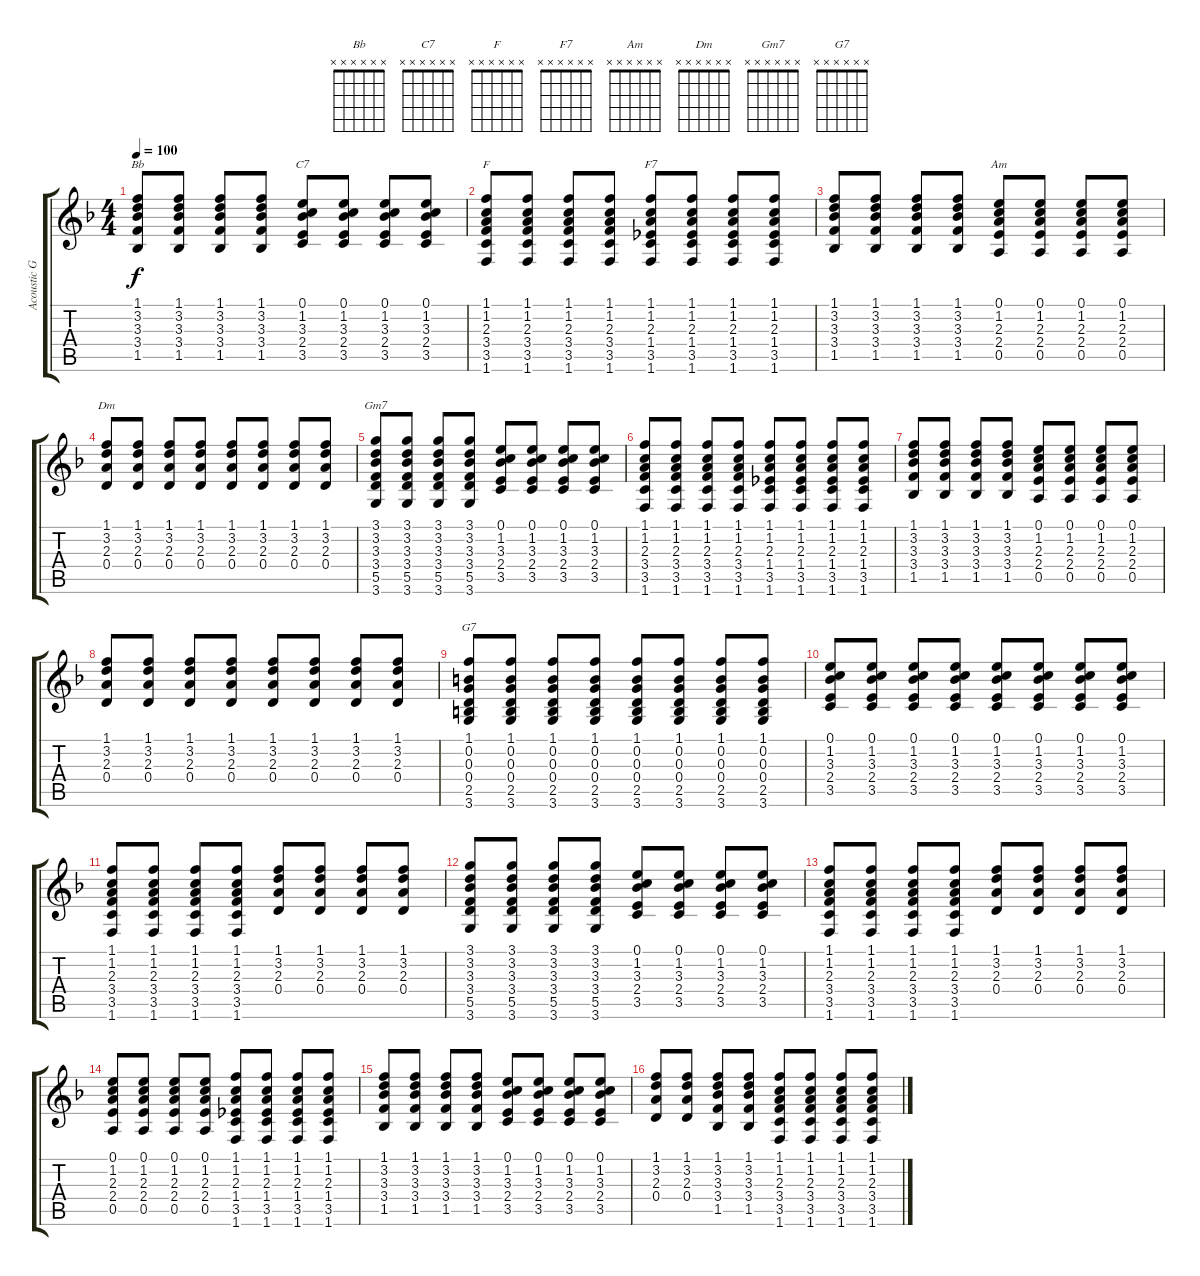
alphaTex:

\track ("Acoustic Guitar" "Acoustic G") {instrument acousticguitarsteel}
\staff {score tabs}
\tuning (E4 B3 G3 D3 A2 E2) {hide}
\chord ("Bb" x x x x x x)
\chord ("C7" x x x x x x)
\chord ("F" x x x x x x)
\chord ("F7" x x x x x x)
\chord ("Am" x x x x x x)
\chord ("Dm" x x x x x x)
\chord ("Gm7" x x x x x x)
\chord ("G7" x x x x x x)
\ts (4 4)
\tempo 100
\clef g2
\ks f
(1.1 3.2 3.3 3.4 1.5).8{ch "Bb" dy f} (1.1 3.2 3.3 3.4 1.5).8 (1.1 3.2 3.3 3.4 1.5).8 (1.1 3.2 3.3 3.4 1.5).8 (0.1 1.2 3.3 2.4 3.5).8{ch "C7"} (0.1 1.2 3.3 2.4 3.5).8 (0.1 1.2 3.3 2.4 3.5).8 (0.1 1.2 3.3 2.4 3.5).8 |
(1.1 1.2 2.3 3.4 3.5 1.6).8{ch "F"} (1.1 1.2 2.3 3.4 3.5 1.6).8 (1.1 1.2 2.3 3.4 3.5 1.6).8 (1.1 1.2 2.3 3.4 3.5 1.6).8 (1.1 1.2 2.3 1.4 3.5 1.6).8{ch "F7"} (1.1 1.2 2.3 1.4 3.5 1.6).8 (1.1 1.2 2.3 1.4 3.5 1.6).8 (1.1 1.2 2.3 1.4 3.5 1.6).8 |
(1.1 3.2 3.3 3.4 1.5).8 (1.1 3.2 3.3 3.4 1.5).8 (1.1 3.2 3.3 3.4 1.5).8 (1.1 3.2 3.3 3.4 1.5).8 (0.1 1.2 2.3 2.4 0.5).8{ch "Am"} (0.1 1.2 2.3 2.4 0.5).8 (0.1 1.2 2.3 2.4 0.5).8 (0.1 1.2 2.3 2.4 0.5).8 |
(1.1 3.2 2.3 0.4).8{ch "Dm"} (1.1 3.2 2.3 0.4).8 (1.1 3.2 2.3 0.4).8 (1.1 3.2 2.3 0.4).8 (1.1 3.2 2.3 0.4).8 (1.1 3.2 2.3 0.4).8 (1.1 3.2 2.3 0.4).8 (1.1 3.2 2.3 0.4).8 |
(3.1 3.2 3.3 3.4 5.5 3.6).8{ch "Gm7"} (3.1 3.2 3.3 3.4 5.5 3.6).8 (3.1 3.2 3.3 3.4 5.5 3.6).8 (3.1 3.2 3.3 3.4 5.5 3.6).8 (0.1 1.2 3.3 2.4 3.5).8 (0.1 1.2 3.3 2.4 3.5).8 (0.1 1.2 3.3 2.4 3.5).8 (0.1 1.2 3.3 2.4 3.5).8 |
(1.1 1.2 2.3 3.4 3.5 1.6).8 (1.1 1.2 2.3 3.4 3.5 1.6).8 (1.1 1.2 2.3 3.4 3.5 1.6).8 (1.1 1.2 2.3 3.4 3.5 1.6).8 (1.1 1.2 2.3 1.4 3.5 1.6).8 (1.1 1.2 2.3 1.4 3.5 1.6).8 (1.1 1.2 2.3 1.4 3.5 1.6).8 (1.1 1.2 2.3 1.4 3.5 1.6).8 |
(1.1 3.2 3.3 3.4 1.5).8 (1.1 3.2 3.3 3.4 1.5).8 (1.1 3.2 3.3 3.4 1.5).8 (1.1 3.2 3.3 3.4 1.5).8 (0.1 1.2 2.3 2.4 0.5).8 (0.1 1.2 2.3 2.4 0.5).8 (0.1 1.2 2.3 2.4 0.5).8 (0.1 1.2 2.3 2.4 0.5).8 |
(1.1 3.2 2.3 0.4).8 (1.1 3.2 2.3 0.4).8 (1.1 3.2 2.3 0.4).8 (1.1 3.2 2.3 0.4).8 (1.1 3.2 2.3 0.4).8 (1.1 3.2 2.3 0.4).8 (1.1 3.2 2.3 0.4).8 (1.1 3.2 2.3 0.4).8 |
(1.1 0.2 0.3 0.4 2.5 3.6).8{ch "G7"} (1.1 0.2 0.3 0.4 2.5 3.6).8 (1.1 0.2 0.3 0.4 2.5 3.6).8 (1.1 0.2 0.3 0.4 2.5 3.6).8 (1.1 0.2 0.3 0.4 2.5 3.6).8 (1.1 0.2 0.3 0.4 2.5 3.6).8 (1.1 0.2 0.3 0.4 2.5 3.6).8 (1.1 0.2 0.3 0.4 2.5 3.6).8 |
(0.1 1.2 3.3 2.4 3.5).8 (0.1 1.2 3.3 2.4 3.5).8 (0.1 1.2 3.3 2.4 3.5).8 (0.1 1.2 3.3 2.4 3.5).8 (0.1 1.2 3.3 2.4 3.5).8 (0.1 1.2 3.3 2.4 3.5).8 (0.1 1.2 3.3 2.4 3.5).8 (0.1 1.2 3.3 2.4 3.5).8 |
(1.1 1.2 2.3 3.4 3.5 1.6).8 (1.1 1.2 2.3 3.4 3.5 1.6).8 (1.1 1.2 2.3 3.4 3.5 1.6).8 (1.1 1.2 2.3 3.4 3.5 1.6).8 (1.1 3.2 2.3 0.4).8 (1.1 3.2 2.3 0.4).8 (1.1 3.2 2.3 0.4).8 (1.1 3.2 2.3 0.4).8 |
(3.1 3.2 3.3 3.4 5.5 3.6).8 (3.1 3.2 3.3 3.4 5.5 3.6).8 (3.1 3.2 3.3 3.4 5.5 3.6).8 (3.1 3.2 3.3 3.4 5.5 3.6).8 (0.1 1.2 3.3 2.4 3.5).8 (0.1 1.2 3.3 2.4 3.5).8 (0.1 1.2 3.3 2.4 3.5).8 (0.1 1.2 3.3 2.4 3.5).8 |
(1.1 1.2 2.3 3.4 3.5 1.6).8 (1.1 1.2 2.3 3.4 3.5 1.6).8 (1.1 1.2 2.3 3.4 3.5 1.6).8 (1.1 1.2 2.3 3.4 3.5 1.6).8 (1.1 3.2 2.3 0.4).8 (1.1 3.2 2.3 0.4).8 (1.1 3.2 2.3 0.4).8 (1.1 3.2 2.3 0.4).8 |
(0.1 1.2 2.3 2.4 0.5).8 (0.1 1.2 2.3 2.4 0.5).8 (0.1 1.2 2.3 2.4 0.5).8 (0.1 1.2 2.3 2.4 0.5).8 (1.1 1.2 2.3 1.4 3.5 1.6).8 (1.1 1.2 2.3 1.4 3.5 1.6).8 (1.1 1.2 2.3 1.4 3.5 1.6).8 (1.1 1.2 2.3 1.4 3.5 1.6).8 |
(1.1 3.2 3.3 3.4 1.5).8 (1.1 3.2 3.3 3.4 1.5).8 (1.1 3.2 3.3 3.4 1.5).8 (1.1 3.2 3.3 3.4 1.5).8 (0.1 1.2 3.3 2.4 3.5).8 (0.1 1.2 3.3 2.4 3.5).8 (0.1 1.2 3.3 2.4 3.5).8 (0.1 1.2 3.3 2.4 3.5).8 |
(1.1 3.2 2.3 0.4).8 (1.1 3.2 2.3 0.4).8 (1.1 3.2 3.3 3.4 1.5).8 (1.1 3.2 3.3 3.4 1.5).8 (1.1 1.2 2.3 3.4 3.5 1.6).8 (1.1 1.2 2.3 3.4 3.5 1.6).8 (1.1 1.2 2.3 3.4 3.5 1.6).8 (1.1 1.2 2.3 3.4 3.5 1.6).8
